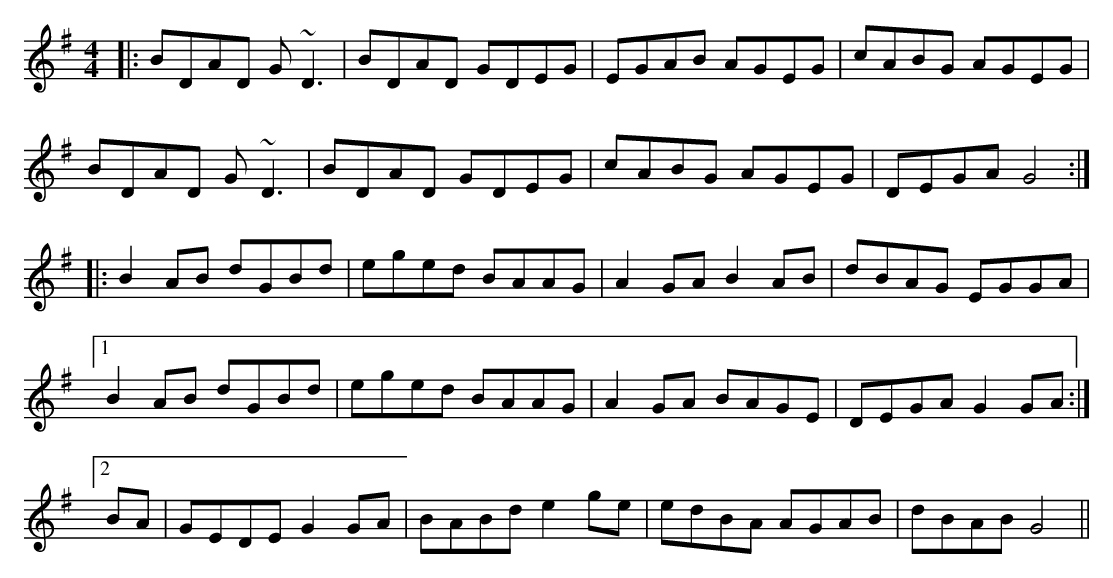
X:1
M:4/4
K:G
|:BDAD G~D3|BDAD GDEG|EGAB AGEG|C'ABG AGEG|
BDAD G~D3|BDAD GDEG|C'ABG AGEG|DEGA G4:|
|:B2AB D'GBD'|E'G'E'D' BAAG|A2GA B2AB|D'BAG EGGA|
[1 B2AB D'GBD'|E'G'E'D' BAAG|A2GA BAGE|DEGA G2GA:|
[2 BA|GEDE G2GA|BABD' E'2G'E'|E'D'BA AGAB|D'BAB G4||
